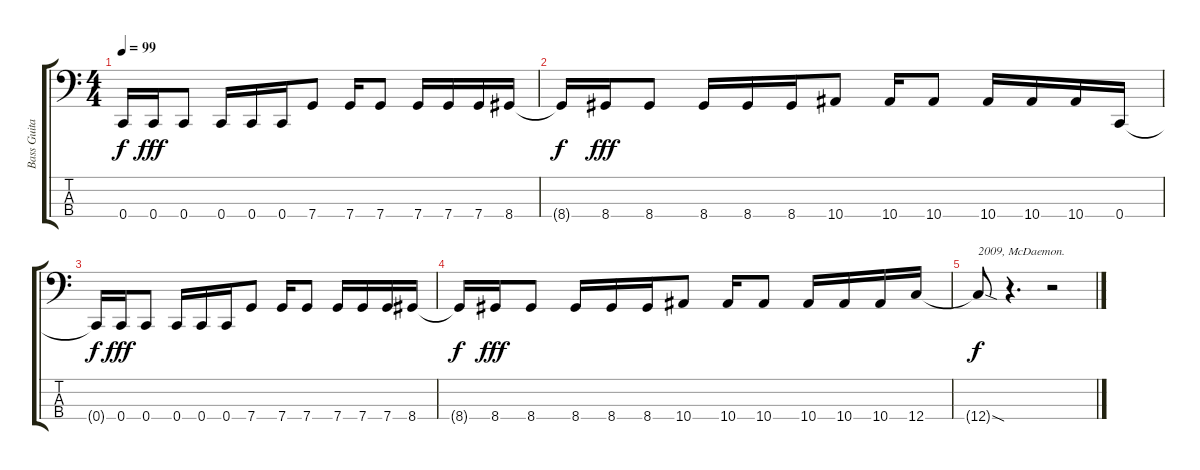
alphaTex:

\track ("Bass Guitar" "Bass Guita") {instrument electricbasspick}
\staff {score tabs}
\tuning (F2 C2 G1 C1) {hide}
\ts (4 4)
\tempo 99
\clef f4
\ks c
0.4{t}.16{dy f} 0.4.16{dy fff} 0.4.8 0.4.16 0.4.16 0.4.16 7.4.8 7.4.16 7.4.8 7.4.16 7.4.16 7.4.16 8.4.16 |
8.4{t}.16{dy f} 8.4.16{dy fff} 8.4.8 8.4.16 8.4.16 8.4.16 10.4.8 10.4.16 10.4.8 10.4.16 10.4.16 10.4.16 0.4.16 |
0.4{t}.16{dy f} 0.4.16{dy fff} 0.4.8 0.4.16 0.4.16 0.4.16 7.4.8 7.4.16 7.4.8 7.4.16 7.4.16 7.4.16 8.4.16 |
8.4{t}.16{dy f} 8.4.16{dy fff} 8.4.8 8.4.16 8.4.16 8.4.16 10.4.8 10.4.16 10.4.8 10.4.16 10.4.16 10.4.16 12.4.16 |
12.4{sod t}.8{txt "2009, McDaemon." dy f} r.4{d} r.2
